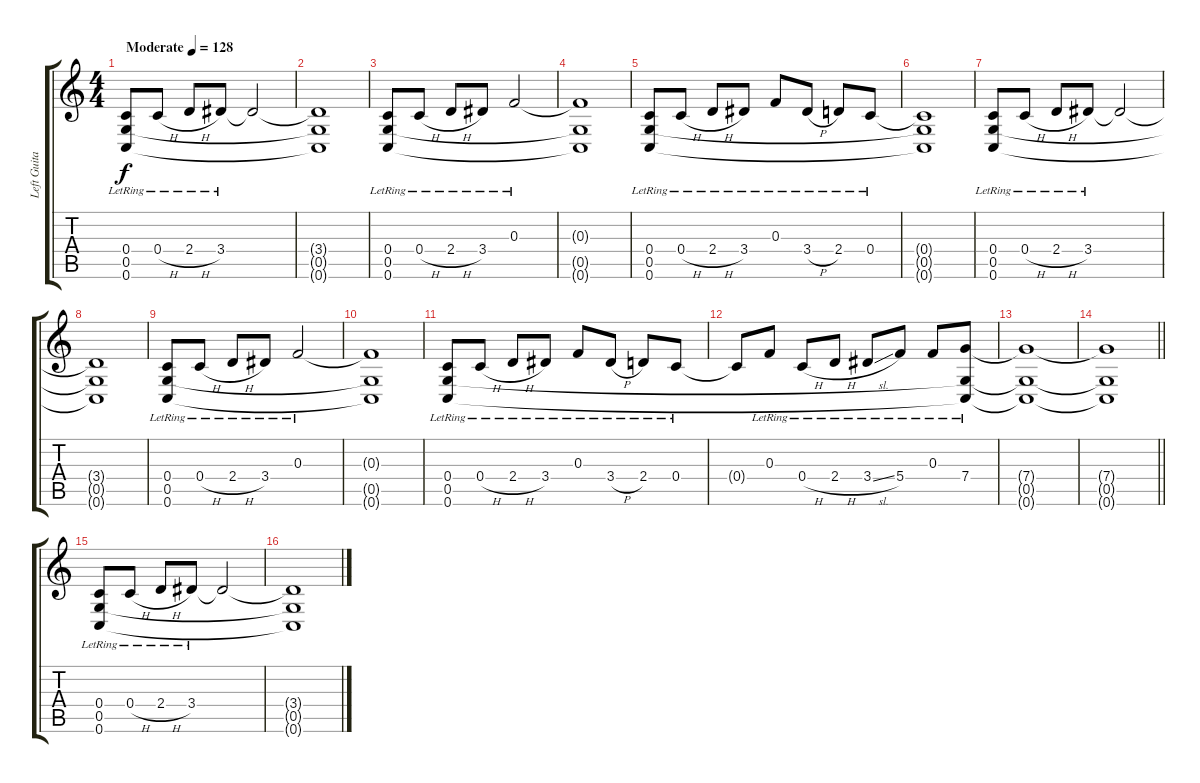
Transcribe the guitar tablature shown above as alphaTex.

\track ("Left Guitar" "Left Guita") {instrument distortionguitar}
\staff {score tabs}
\tuning (D4 A3 F3 C3 G2 C2) {hide}
\ts (4 4)
\tempo (128 "Moderate")
\clef g2
\ks c
(0.4{lr} 0.5{lr} 0.6{lr}).8{dy f instrument distortionguitar} 0.4{h lr}.8 2.4{h lr}.8 3.4{lr}.8 3.4{t}.2 |
(3.4{t} 0.5{t} 0.6{t}).1 |
(0.4{lr} 0.5{lr} 0.6{lr}).8 0.4{h lr}.8 2.4{h lr}.8 3.4{lr}.8 0.3{lr}.2 |
(0.3{t} 0.5{t} 0.6{t}).1 |
(0.4{lr} 0.5{lr} 0.6{lr}).8 0.4{h lr}.8 2.4{h lr}.8 3.4{lr}.8 0.3{lr}.8 3.4{h lr}.8 2.4{lr}.8 0.4{lr}.8 |
(0.4{t} 0.5{t} 0.6{t}).1 |
(0.4{lr} 0.5{lr} 0.6{lr}).8 0.4{h lr}.8 2.4{h lr}.8 3.4{lr}.8 3.4{t}.2 |
(3.4{t} 0.5{t} 0.6{t}).1 |
(0.4{lr} 0.5{lr} 0.6{lr}).8 0.4{h lr}.8 2.4{h lr}.8 3.4{lr}.8 0.3{lr}.2 |
(0.3{t} 0.5{t} 0.6{t}).1 |
(0.4{lr} 0.5{lr} 0.6{lr}).8 0.4{h lr}.8 2.4{h lr}.8 3.4{lr}.8 0.3{lr}.8 3.4{h lr}.8 2.4{lr}.8 0.4{lr}.8 |
0.4{t}.8 0.3{lr}.8 0.4{h lr}.8 2.4{h lr}.8 3.4{sl lr}.8 5.4{lr}.8 0.3{lr}.8 (7.4{lr} 0.5{t} 0.6{t}).8 |
(7.4{t} 0.5{t} 0.6{t}).1 |
\barLineRight lightlight
(7.4{t} 0.5{t} 0.6{t}).1 |
(0.4{lr} 0.5{lr} 0.6{lr}).8 0.4{h lr}.8 2.4{h lr}.8 3.4{lr}.8 3.4{t}.2 |
(3.4{t} 0.5{t} 0.6{t}).1
